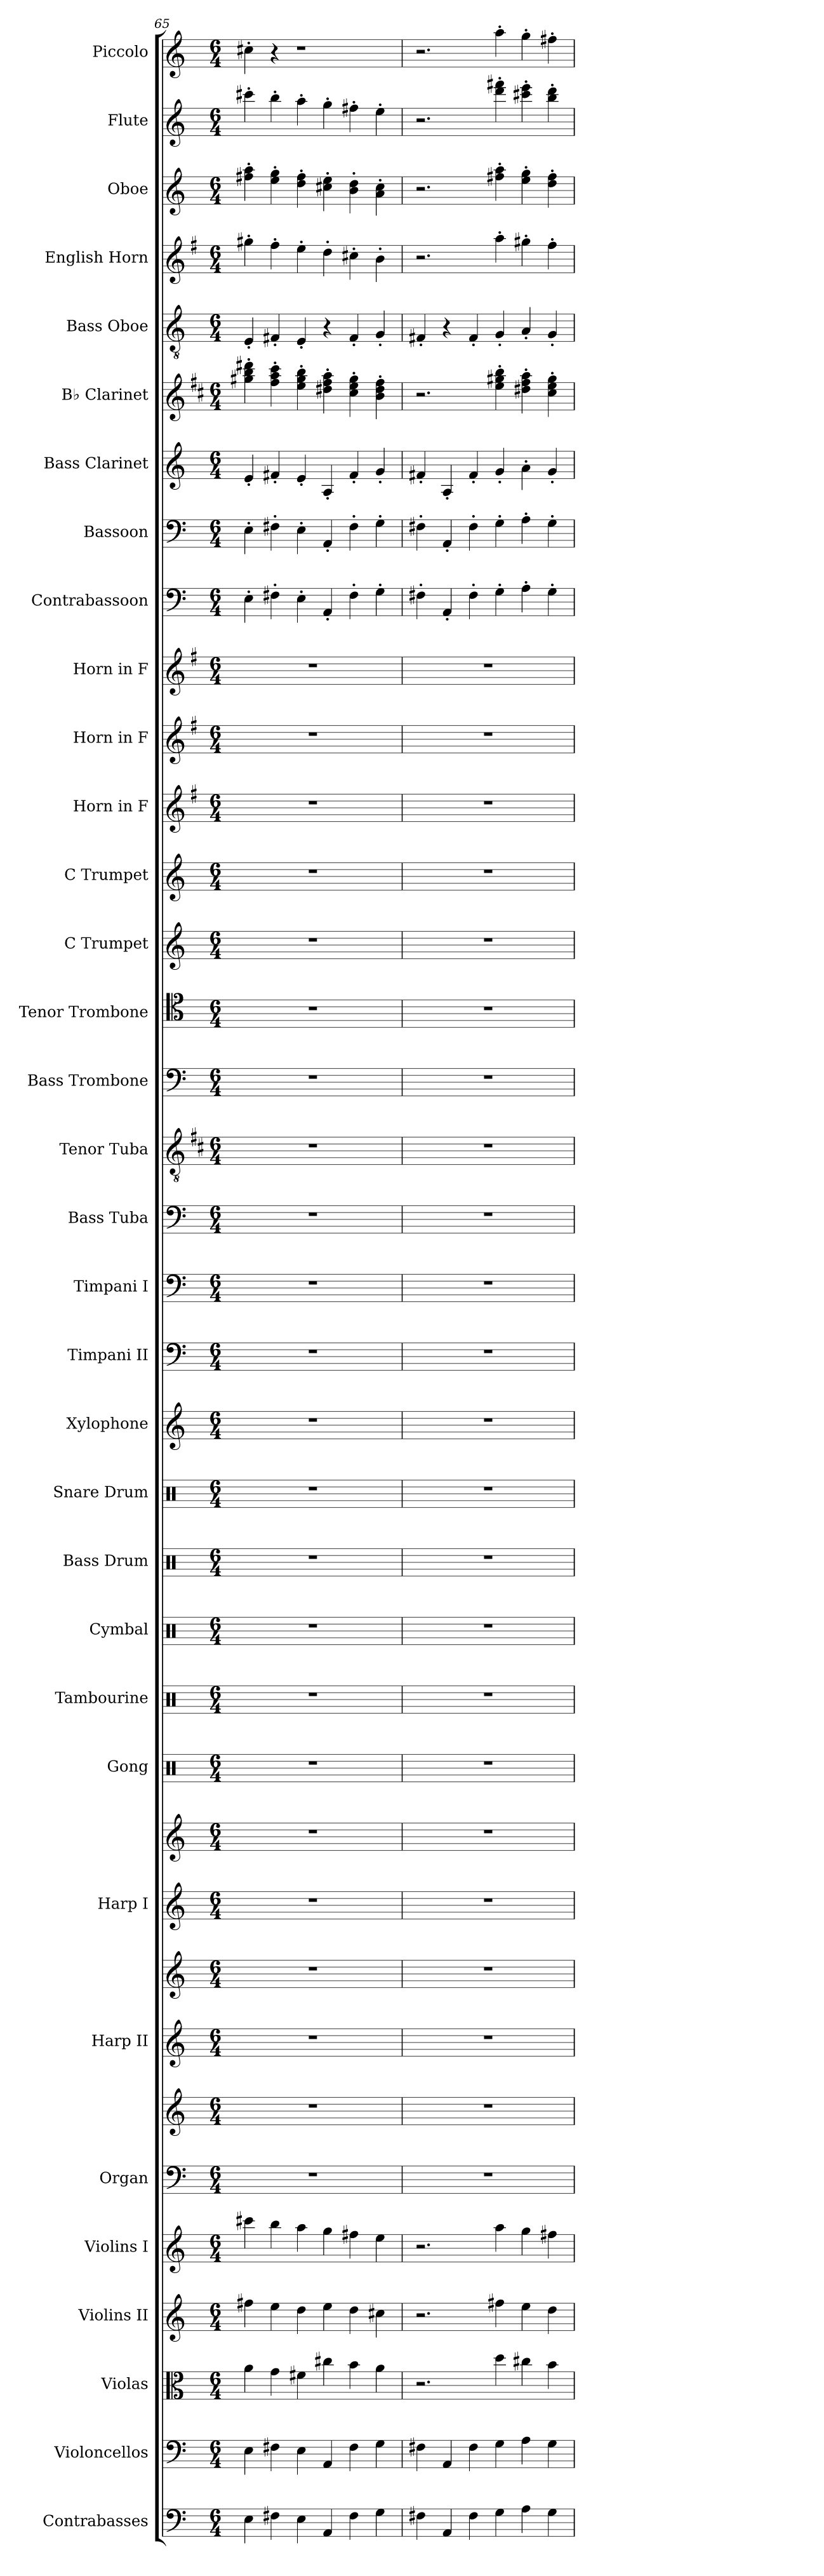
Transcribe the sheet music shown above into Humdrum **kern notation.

**kern	**kern	**kern	**kern	**kern	**kern	**kern	**kern	**kern	**kern	**kern	**kern	**kern	**kern	**kern	**kern	**kern	**kern	**kern	**kern	**kern	**kern	**kern	**kern	**kern	**kern	**kern	**kern	**kern	**kern	**kern	**kern	**kern	**kern	**kern	**kern	**kern
*part34	*part33	*part32	*part31	*part30	*part29	*part29	*part28	*part28	*part27	*part27	*part26	*part25	*part24	*part23	*part22	*part21	*part20	*part19	*part18	*part17	*part16	*part15	*part14	*part13	*part12	*part11	*part10	*part9	*part8	*part7	*part6	*part5	*part4	*part3	*part2	*part1
*staff37	*staff36	*staff35	*staff34	*staff33	*staff32	*staff31	*staff30	*staff29	*staff28	*staff27	*staff26	*staff25	*staff24	*staff23	*staff22	*staff21	*staff20	*staff19	*staff18	*staff17	*staff16	*staff15	*staff14	*staff13	*staff12	*staff11	*staff10	*staff9	*staff8	*staff7	*staff6	*staff5	*staff4	*staff3	*staff2	*staff1
*I"Contrabasses	*I"Violoncellos	*I"Violas	*I"Violins II	*I"Violins I	*I"Organ	*	*I"Harp II	*	*I"Harp I	*	*I"Gong	*I"Tambourine	*I"Cymbal	*I"Bass Drum	*I"Snare Drum	*I"Xylophone	*I"Timpani II	*I"Timpani I	*I"Bass Tuba	*I"Tenor Tuba	*I"Bass Trombone	*I"Tenor Trombone	*I"C Trumpet	*I"C Trumpet	*I"Horn in F	*I"Horn in F	*I"Horn in F	*I"Contrabassoon	*I"Bassoon	*I"Bass Clarinet	*I"B♭ Clarinet	*I"Bass Oboe	*I"English Horn	*I"Oboe	*I"Flute	*I"Piccolo
*I'Cbs.	*I'Vcs.	*I'Vlas.	*I'Vlns.	*I'Vlns.	*I'Org.	*	*I'Hrp.	*	*I'Hrp.	*	*	*I'Tamb.	*I'Cym.	*I'B. Dr.	*I'Sn. Dr.	*I'Xyl.	*I'Timp.	*I'Timp.	*I'Tba.	*	*I'B. Tbn.	*I'T. Tbn.	*I'C Tpt.	*I'C Tpt.	*	*	*	*I'Cbsn.	*I'Bsn.	*I'B. Cl.	*I'B♭ Cl.	*	*I'E. Hn.	*I'Ob.	*I'Fl.	*I'Picc.
*clefF4	*clefF4	*clefC3	*clefG2	*clefG2	*clefF4	*clefG2	*clefG2	*clefG2	*clefG2	*clefG2	*clefX	*clefX	*clefX	*clefX	*clefX	*clefG2	*clefF4	*clefF4	*clefF4	*clefGv2	*clefF4	*clefC4	*clefG2	*clefG2	*clefG2	*clefG2	*clefG2	*clefF4	*clefF4	*clefG2	*clefG2	*clefGv2	*clefG2	*clefG2	*clefG2	*clefG2
*ITrd7c12	*	*	*	*	*	*	*	*	*	*	*	*	*	*	*	*ITrd-7c-12	*	*	*	*ITrd1c2	*	*	*	*	*ITrd4c7	*ITrd4c7	*ITrd4c7	*ITrd7c12	*	*ITrd8c14	*ITrd1c2	*	*ITrd4c7	*	*	*ITrd-7c-12
*k[]	*k[]	*k[]	*k[]	*k[]	*k[]	*k[]	*k[]	*k[]	*k[]	*k[]	*k[]	*k[]	*k[]	*k[]	*k[]	*k[]	*k[]	*k[]	*k[]	*k[]	*k[]	*k[]	*k[]	*k[]	*k[]	*k[]	*k[]	*k[]	*k[]	*k[]	*k[]	*k[]	*k[]	*k[]	*k[]	*k[]
*M6/4	*M6/4	*M6/4	*M6/4	*M6/4	*M6/4	*M6/4	*M6/4	*M6/4	*M6/4	*M6/4	*M6/4	*M6/4	*M6/4	*M6/4	*M6/4	*M6/4	*M6/4	*M6/4	*M6/4	*M6/4	*M6/4	*M6/4	*M6/4	*M6/4	*M6/4	*M6/4	*M6/4	*M6/4	*M6/4	*M6/4	*M6/4	*M6/4	*M6/4	*M6/4	*M6/4	*M6/4
=65	=65	=65	=65	=65	=65	=65	=65	=65	=65	=65	=65	=65	=65	=65	=65	=65	=65	=65	=65	=65	=65	=65	=65	=65	=65	=65	=65	=65	=65	=65	=65	=65	=65	=65	=65	=65
4EE\	4E\	4a\	4ff#X\	4ccc#X\	1.r	1.r	1.r	1.r	1.r	1.r	1.r	1.r	1.r	1.r	1.r	1.r	1.r	1.r	1.r	1.r	1.r	1.r	1.r	1.r	1.r	1.r	1.r	4EE'\	4E'\	4E'/	4ff#X\' 4aa\' 4ccc#X\'	4E'/	4cc#X'\	4ff#X\' 4aa\'	4ccc#X'\	4ccc#X'\
4FF#X\	4F#X\	4g\	4ee\	4bb\	.	.	.	.	.	.	.	.	.	.	.	.	.	.	.	.	.	.	.	.	.	.	.	4FF#X'\	4F#X'\	4F#X'/	4ee\' 4gg\' 4bb\'	4F#X'/	4b'\	4ee\' 4gg\'	4bb'\	4r
4EE\	4E\	4f#X\	4dd\	4aa\	.	.	.	.	.	.	.	.	.	.	.	.	.	.	.	.	.	.	.	.	.	.	.	4EE'\	4E'\	4E'/	4dd\' 4ff#\' 4aa\'	4E'/	4a'\	4dd\' 4ff#\'	4aa'\	1r
4AAA/	4AA/	4cc#X\	4ee\	4gg\	.	.	.	.	.	.	.	.	.	.	.	.	.	.	.	.	.	.	.	.	.	.	.	4AAA'/	4AA'/	4AA'/	4cc#X\' 4ee\' 4gg\'	4r	4g'\	4cc#X\' 4ee\'	4gg'\	.
4FF#\	4F#\	4b\	4dd\	4ff#X\	.	.	.	.	.	.	.	.	.	.	.	.	.	.	.	.	.	.	.	.	.	.	.	4FF#'\	4F#'\	4F#'/	4b\' 4dd\' 4ff#\'	4F#'/	4f#X'\	4b\' 4dd\'	4ff#X'\	.
4GG\	4G\	4a\	4cc#X\	4ee\	.	.	.	.	.	.	.	.	.	.	.	.	.	.	.	.	.	.	.	.	.	.	.	4GG'\	4G'\	4G'/	4a\' 4cc#\' 4ee\'	4G'/	4e'\	4a\' 4cc#\'	4ee'\	.
=66	=66	=66	=66	=66	=66	=66	=66	=66	=66	=66	=66	=66	=66	=66	=66	=66	=66	=66	=66	=66	=66	=66	=66	=66	=66	=66	=66	=66	=66	=66	=66	=66	=66	=66	=66	=66
4FF#X\	4F#X\	2.r	2.r	2.r	1.r	1.r	1.r	1.r	1.r	1.r	1.r	1.r	1.r	1.r	1.r	1.r	1.r	1.r	1.r	1.r	1.r	1.r	1.r	1.r	1.r	1.r	1.r	4FF#X'\	4F#X'\	4F#X'/	2.r	4F#X'/	2.r	2.r	2.r	2.r
4AAA/	4AA/	.	.	.	.	.	.	.	.	.	.	.	.	.	.	.	.	.	.	.	.	.	.	.	.	.	.	4AAA'/	4AA'/	4AA'/	.	4r	.	.	.	.
4FF#\	4F#\	.	.	.	.	.	.	.	.	.	.	.	.	.	.	.	.	.	.	.	.	.	.	.	.	.	.	4FF#'\	4F#'\	4F#'/	.	4F#'/	.	.	.	.
4GG\	4G\	4dd\	4ff#X\	4aa\	.	.	.	.	.	.	.	.	.	.	.	.	.	.	.	.	.	.	.	.	.	.	.	4GG'\	4G'\	4G'/	4dd\' 4ff#X\' 4aa\'	4G'/	4dd'\	4ff#X\' 4aa\'	4ddd\' 4fff#X\'	4aaa'\
4AA\	4A\	4cc#X\	4ee\	4gg\	.	.	.	.	.	.	.	.	.	.	.	.	.	.	.	.	.	.	.	.	.	.	.	4AA'\	4A'\	4A'\	4cc#X\' 4ee\' 4gg\'	4A'/	4cc#X'\	4ee\' 4gg\'	4ccc#X\' 4eee\'	4ggg'\
4GG\	4G\	4b\	4dd\	4ff#X\	.	.	.	.	.	.	.	.	.	.	.	.	.	.	.	.	.	.	.	.	.	.	.	4GG'\	4G'\	4G'/	4b\' 4dd\' 4ff#\'	4G'/	4b'\	4dd\' 4ff#\'	4bb\' 4ddd\'	4fff#X'\
=	=	=	=	=	=	=	=	=	=	=	=	=	=	=	=	=	=	=	=	=	=	=	=	=	=	=	=	=	=	=	=	=	=	=	=	=
*-	*-	*-	*-	*-	*-	*-	*-	*-	*-	*-	*-	*-	*-	*-	*-	*-	*-	*-	*-	*-	*-	*-	*-	*-	*-	*-	*-	*-	*-	*-	*-	*-	*-	*-	*-	*-
